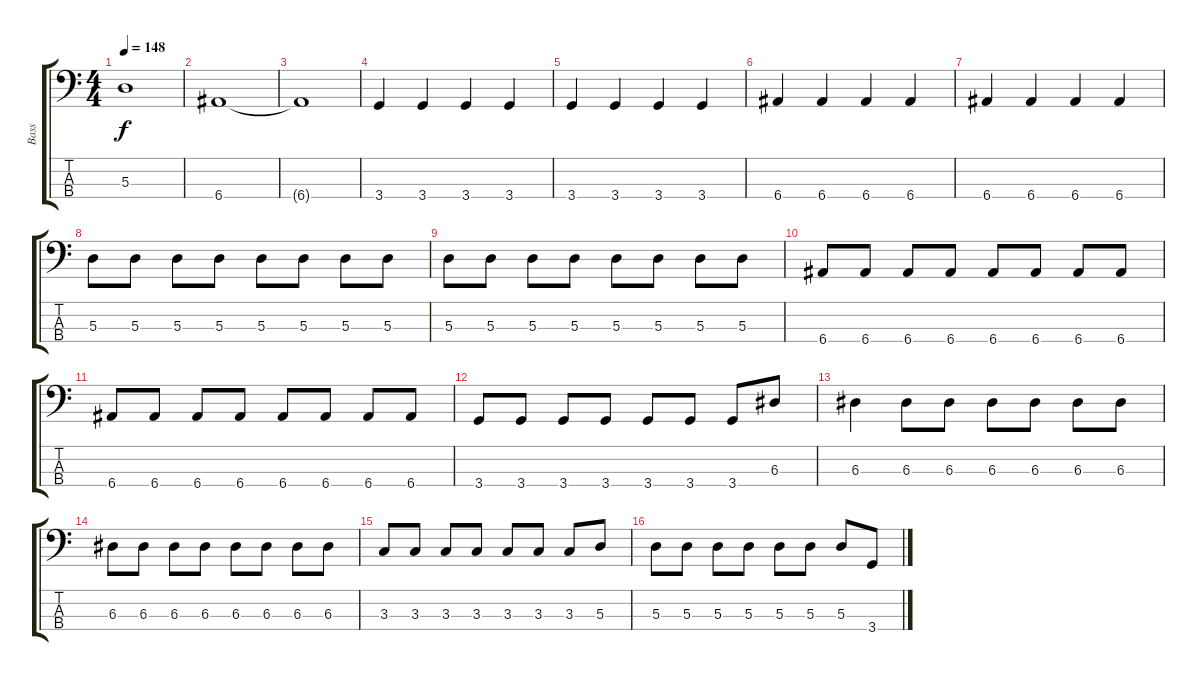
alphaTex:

\track ("Bass" "Bass") {instrument electricbassfinger}
\staff {score tabs}
\tuning (G2 D2 A1 E1) {hide}
\ts (4 4)
\tempo 148
\clef f4
\ks c
5.3{t}.1{dy f} |
6.4.1 |
6.4{t}.1 |
3.4.4 3.4.4 3.4.4 3.4.4 |
3.4.4 3.4.4 3.4.4 3.4.4 |
6.4.4 6.4.4 6.4.4 6.4.4 |
6.4.4 6.4.4 6.4.4 6.4.4 |
5.3.8 5.3.8 5.3.8 5.3.8 5.3.8 5.3.8 5.3.8 5.3.8 |
5.3.8 5.3.8 5.3.8 5.3.8 5.3.8 5.3.8 5.3.8 5.3.8 |
6.4.8 6.4.8 6.4.8 6.4.8 6.4.8 6.4.8 6.4.8 6.4.8 |
6.4.8 6.4.8 6.4.8 6.4.8 6.4.8 6.4.8 6.4.8 6.4.8 |
3.4.8 3.4.8 3.4.8 3.4.8 3.4.8 3.4.8 3.4.8 6.3.8 |
6.3.4 6.3.8 6.3.8 6.3.8 6.3.8 6.3.8 6.3.8 |
6.3.8 6.3.8 6.3.8 6.3.8 6.3.8 6.3.8 6.3.8 6.3.8 |
3.3.8 3.3.8 3.3.8 3.3.8 3.3.8 3.3.8 3.3.8 5.3.8 |
5.3.8 5.3.8 5.3.8 5.3.8 5.3.8 5.3.8 5.3.8 3.4.8
